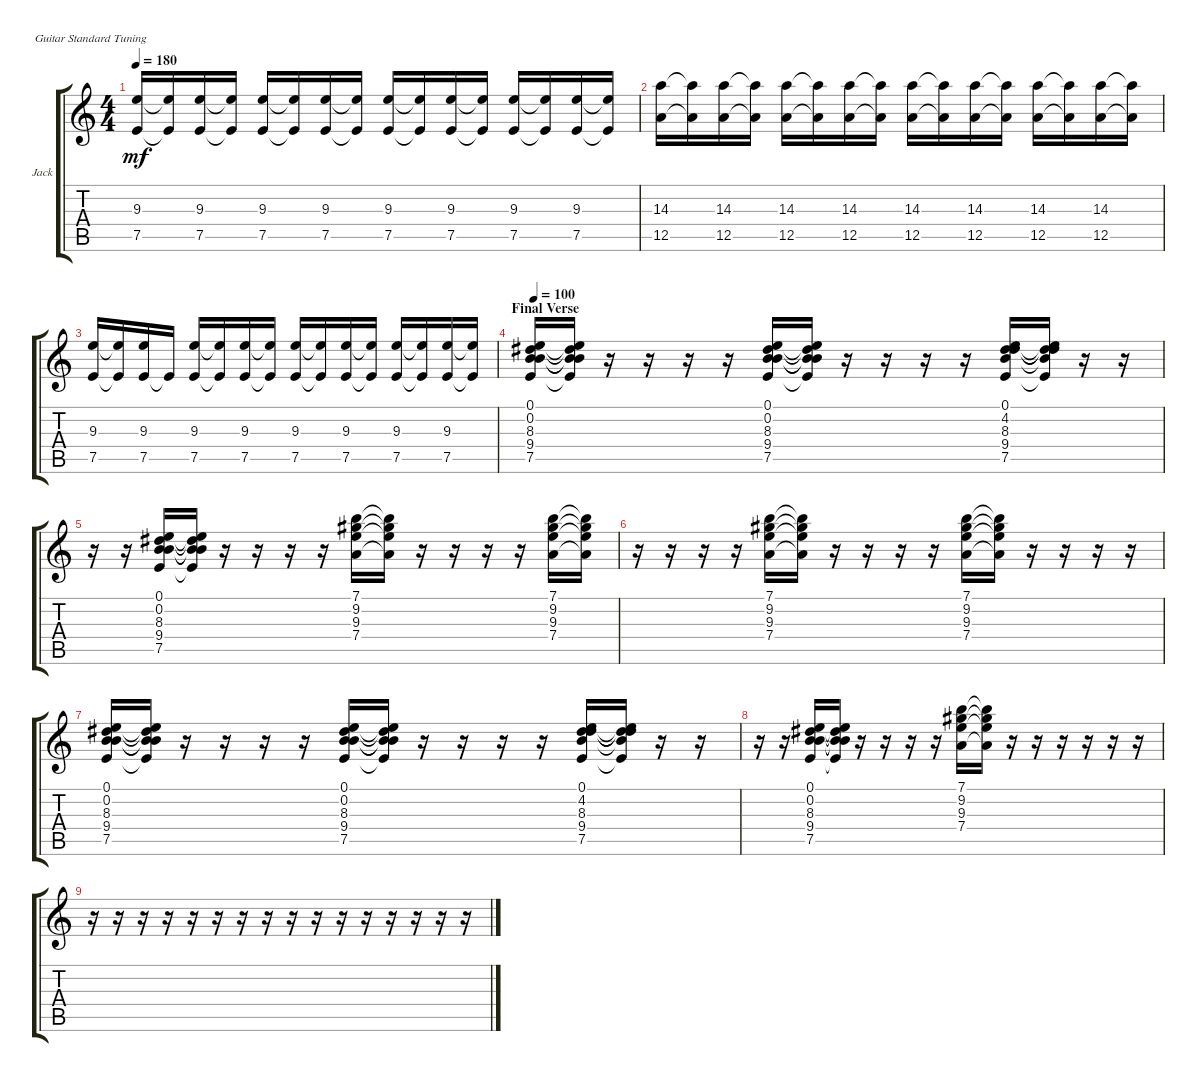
\defaultSystemsLayout 4
\bracketExtendMode groupsimilarinstruments
\firstSystemTrackNameOrientation horizontal
\otherSystemsTrackNameOrientation horizontal
\track ("Jack" "Jack") {instrument distortionguitar}
\staff {score tabs}
\tuning (E4 B3 G3 D3 A2 E2)
\ts (4 4)
\tempo 180
\clef g2
\ks c
(7.5 9.3).16{dy mf} (9.3{t} 7.5{t}).16 (7.5 9.3).16 (9.3{t} 7.5{t}).16 (7.5 9.3).16 (9.3{t} 7.5{t}).16 (7.5 9.3).16 (9.3{t} 7.5{t}).16 (7.5 9.3).16 (9.3{t} 7.5{t}).16 (7.5 9.3).16 (9.3{t} 7.5{t}).16 (7.5 9.3).16 (9.3{t} 7.5{t}).16 (7.5 9.3).16 (9.3{t} 7.5{t}).16 |
(12.5 14.3).16 (12.5{t} 14.3{t}).16 (12.5 14.3).16 (14.3{t} 12.5{t}).16 (12.5 14.3).16 (12.5{t} 14.3{t}).16 (12.5 14.3).16 (14.3{t} 12.5{t}).16 (12.5 14.3).16 (14.3{t} 12.5{t}).16 (12.5 14.3).16 (14.3{t} 12.5{t}).16 (12.5 14.3).16 (12.5{t} 14.3{t}).16 (12.5 14.3).16 (14.3{t} 12.5{t}).16 |
(7.5 9.3).16 (9.3{t} 7.5{t}).16 (7.5 9.3).16 7.5{t}.16 (7.5 9.3).16 (9.3{t} 7.5{t}).16 (7.5 9.3).16 (9.3{t} 7.5{t}).16 (7.5 9.3).16 (9.3{t} 7.5{t}).16 (7.5 9.3).16 (9.3{t} 7.5{t}).16 (7.5 9.3).16 (9.3{t} 7.5{t}).16 (7.5 9.3).16 (9.3{t} 7.5{t}).16 |
\section ("" "Final Verse")
\tempo 100
(9.4 0.2 8.3 7.5 0.1).16 (7.5{t} 8.3{t} 0.2{t} 9.4{t} 0.1{t}).16 r.16 r.16 r.16 r.16 (9.4 0.2 8.3 7.5 0.1).16 (7.5{t} 8.3{t} 0.2{t} 9.4{t} 0.1{t}).16 r.16 r.16 r.16 r.16 (4.2 8.3 9.4 0.1 7.5).16 (8.3{t} 4.2{t} 0.1{t} 7.5{t} 9.4{t}).16 r.16 r.16 |
r.16 r.16 (9.4 0.2 8.3 7.5 0.1).16 (0.1{t} 0.2{t} 8.3{t} 7.5{t} 9.4{t}).16 r.16 r.16 r.16 r.16 (7.1 9.2 9.3 7.4).16 (7.4{t} 9.2{t} 7.1{t} 9.3{t}).16 r.16 r.16 r.16 r.16 (9.3 7.1 9.2 7.4).16 (9.2{t} 7.1{t} 9.3{t} 7.4{t}).16 |
r.16 r.16 r.16 r.16 (7.1 9.2 9.3 7.4).16 (7.4{t} 9.2{t} 7.1{t} 9.3{t}).16 r.16 r.16 r.16 r.16 (7.1 9.2 9.3 7.4).16 (7.4{t} 9.2{t} 7.1{t} 9.3{t}).16 r.16 r.16 r.16 r.16 |
(9.4 0.2 8.3 7.5 0.1).16 (7.5{t} 8.3{t} 0.2{t} 9.4{t} 0.1{t}).16 r.16 r.16 r.16 r.16 (9.4 0.2 8.3 7.5 0.1).16 (7.5{t} 8.3{t} 0.2{t} 9.4{t} 0.1{t}).16 r.16 r.16 r.16 r.16 (4.2 8.3 9.4 0.1 7.5).16 (8.3{t} 4.2{t} 0.1{t} 7.5{t} 9.4{t}).16 r.16 r.16 |
r.16 r.16 (9.4 0.2 8.3 7.5 0.1).16 (0.1{t} 0.2{t} 8.3{t} 7.5{t} 9.4{t}).16 r.16 r.16 r.16 r.16 (7.1 9.2 9.3 7.4).16 (7.4{t} 9.2{t} 7.1{t} 9.3{t}).16 r.16 r.16 r.16 r.16 r.16 r.16 |
r.16 r.16 r.16 r.16 r.16 r.16 r.16 r.16 r.16 r.16 r.16 r.16 r.16 r.16 r.16 r.16
